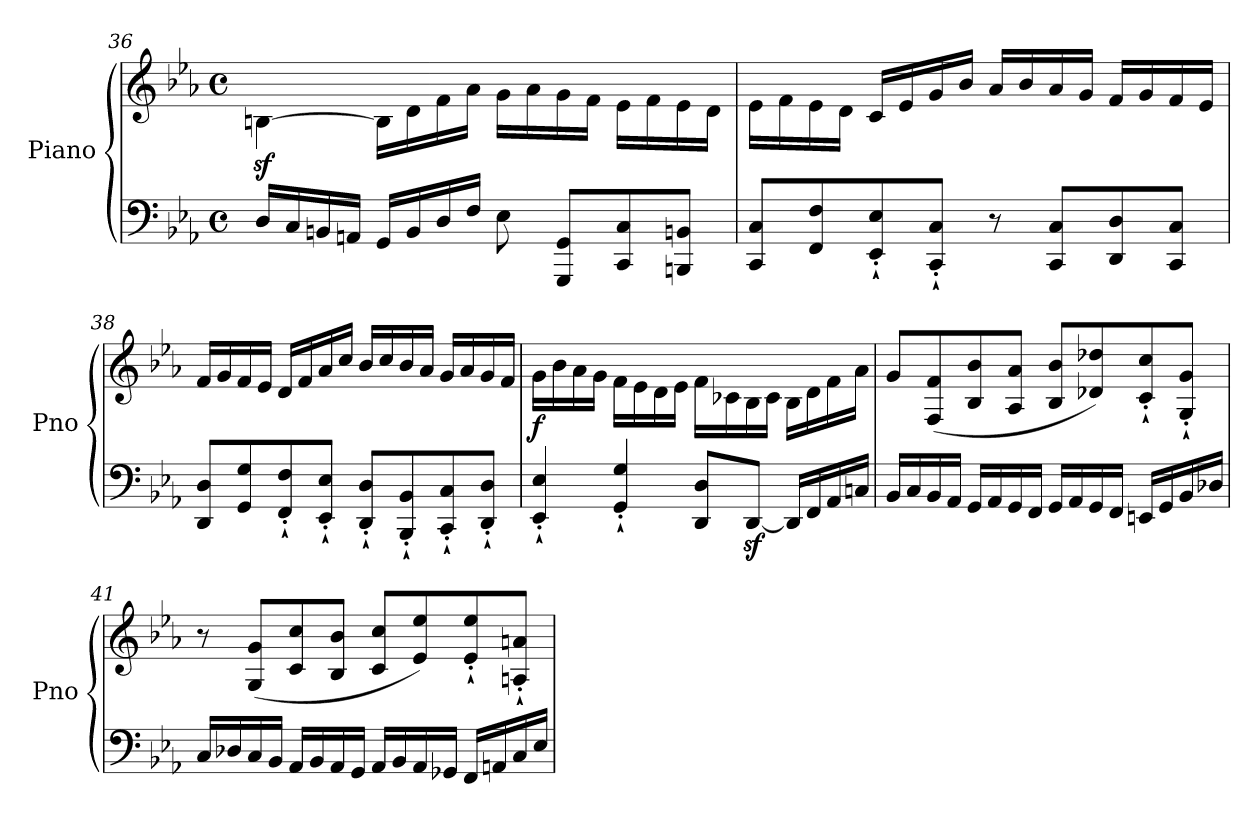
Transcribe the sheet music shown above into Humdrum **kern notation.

**kern	**kern	**dynam
*part1	*part1	*part1
*staff2	*staff1	*staff1/2
*I"Piano	*	*
*I'Pno	*	*
!!LO:LB:g=z
*clefF4	*clefG2	*
*k[b-e-a-]	*k[b-e-a-]	*
*M4/4	*M4/4	*
*met(c)	*met(c)	*
=36	=36	=36
16D/LL	[4Bnz<\	.
16C/	.	.
16BBn/	.	.
16AAn/JJ	.	.
16GG/LL	16B\LL]	.
16BB/	16d\	.
16D/	16f\	.
16F/JJ	16a-\JJ	.
8E-\	16g\LL	.
.	16a-\	.
8GGG/ 8GG/L	16g\	.
.	16f\JJ	.
8CC/ 8C/	16e-\LL	.
.	16f\	.
8BBBn/ 8BBn/J	16e-\	.
.	16d\JJ	.
=37	=37	=37
8CC/ 8C/L	16e-\LL	.
.	16f\	.
8FF/ 8F/	16e-\	.
.	16d\JJ	.
8EE-/`' 8E-/`'	16c/LL	.
.	16e-/	.
8CC/`' 8C/`'J	16g/	.
.	16b-/JJ	.
8r	16a-/LL	.
.	16b-/	.
8CC/ 8C/L	16a-/	.
.	16g/JJ	.
8DD/ 8D/	16f/LL	.
.	16g/	.
8CC/ 8C/J	16f/	.
.	16e-/JJ	.
=38	=38	=38
8DD/ 8D/L	16f/LL	.
.	16g/	.
8GG/ 8G/	16f/	.
.	16e-/JJ	.
8FF/`' 8F/`'	16d/LL	.
.	16f/	.
8EE-/`' 8E-/`'J	16a-/	.
.	16cc/JJ	.
8DD/`' 8D/`'L	16b-/LL	.
.	16cc/	.
8BBB-/`' 8BB-/`'	16b-/	.
.	16a-/JJ	.
8CC/`' 8C/`'	16g/LL	.
.	16a-/	.
8DD/`' 8D/`'J	16g/	.
.	16f/JJ	.
!!LO:LB:g=z
=39	=39	=39
!	!	!LO:DY:b
4EE-/`' 4E-/`'	16g\LL	f
.	16b-\	.
.	16a-\	.
.	16g\JJ	.
4GG/`' 4G/`'	16f\LL	.
.	16e-\	.
.	16d\	.
.	16e-\JJ	.
8DD/ 8D/L	16f\LL	.
.	16c-X\	.
[8DDz</J	16B-\	.
.	16c-\JJ	.
16DD/LL]	16B-\LL	.
16FF/	16d\	.
16AA-/	16f\	.
16Cn/JJ	16a-\JJ	.
=40	=40	=40
16BB-/LL	8g/L	.
16C/	.	.
16BB-/	(8F/ 8f/	.
16AA-/JJ	.	.
16GG/LL	8B-/ 8b-/	.
16AA-/	.	.
16GG/	8A-/ 8a-/J	.
16FF/JJ	.	.
16GG/LL	8B-/ 8b-/L	.
16AA-/	.	.
16GG/	8d-X/ 8dd-X/)	.
16FF/JJ	.	.
16EEn/LL	8c/`' 8cc/`'	.
16GG/	.	.
16BB-/	8G/`' 8g/`'J	.
16D-X/JJ	.	.
!!LO:LB:g=z
=41	=41	=41
16C/LL	8r	.
16D-X/	.	.
16C/	(8G/ 8g/L	.
16BB-/JJ	.	.
16AA-/LL	8c/ 8cc/	.
16BB-/	.	.
16AA-/	8B-/ 8b-/J	.
16GG/JJ	.	.
16AA-/LL	8c/ 8cc/L	.
16BB-/	.	.
16AA-/	8e-/ 8ee-/)	.
16GG-X/JJ	.	.
16FF/LL	8e-/`' 8ee-/`'	.
16AAn/	.	.
16C/	8An/`' 8an/`'J	.
16E-/JJ	.	.
=	=	=
*-	*-	*-
